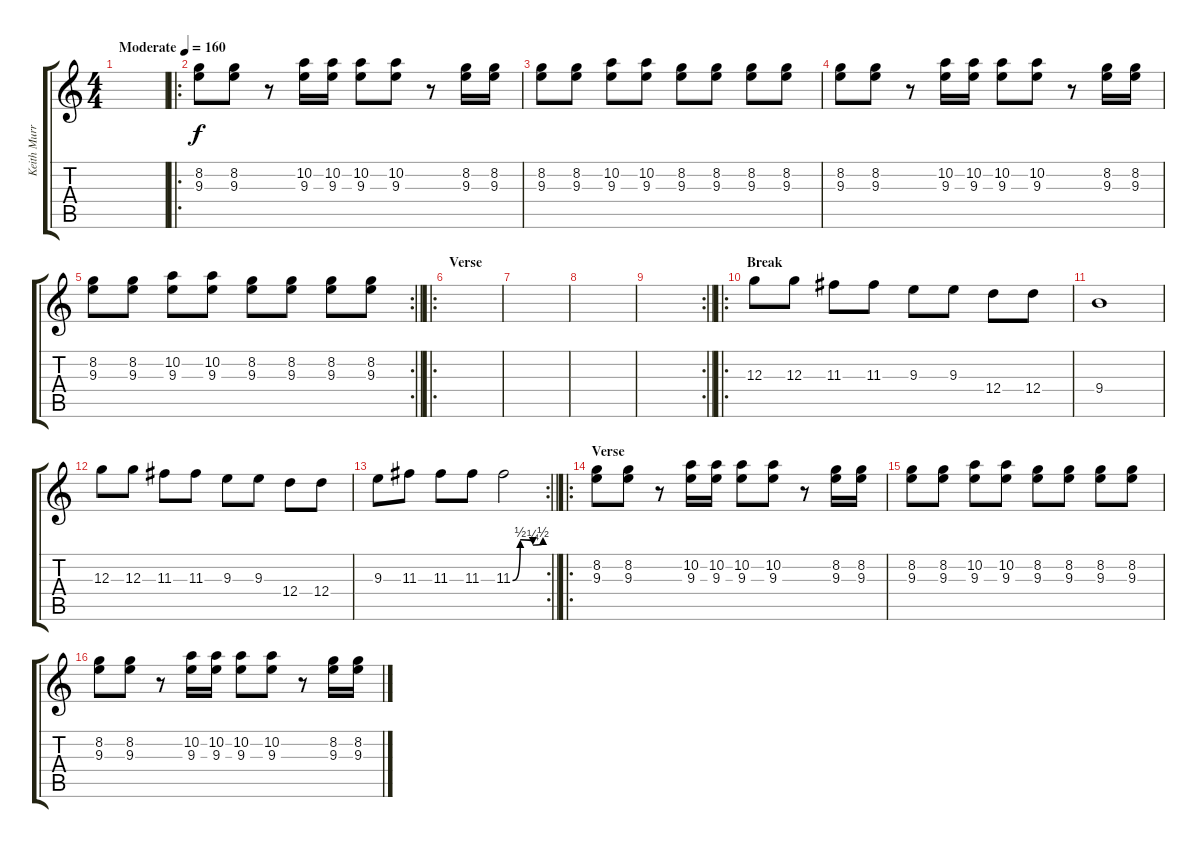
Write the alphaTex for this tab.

\track ("Keith Murray" "Keith Murr") {instrument distortionguitar}
\staff {score tabs}
\tuning (E4 B3 G3 D3 A2 E2) {hide}
\ts (4 4)
\tempo (160 "Moderate")
\clef g2
\ks c
|
\ro
(8.2 9.3).8 (8.2 9.3).8 r.8 (10.2 9.3).16 (10.2 9.3).16 (10.2 9.3).8 (10.2 9.3).8 r.8 (8.2 9.3).16 (8.2 9.3).16 |
(8.2 9.3).8 (8.2 9.3).8 (10.2 9.3).8 (10.2 9.3).8 (8.2 9.3).8 (8.2 9.3).8 (8.2 9.3).8 (8.2 9.3).8 |
(8.2 9.3).8 (8.2 9.3).8 r.8 (10.2 9.3).16 (10.2 9.3).16 (10.2 9.3).8 (10.2 9.3).8 r.8 (8.2 9.3).16 (8.2 9.3).16 |
\rc 2
\barLineRight lightlight
(8.2 9.3).8 (8.2 9.3).8 (10.2 9.3).8 (10.2 9.3).8 (8.2 9.3).8 (8.2 9.3).8 (8.2 9.3).8 (8.2 9.3).8 |
\ro
\section ("" "Verse")
|
|
|
\rc 2
\barLineRight lightlight
|
\ro
\section ("" "Break")
12.3.8 12.3.8 11.3.8 11.3.8 9.3.8 9.3.8 12.4.8 12.4.8 |
9.4.1 |
12.3.8 12.3.8 11.3.8 11.3.8 9.3.8 9.3.8 12.4.8 12.4.8 |
\rc 2
\barLineRight lightlight
9.3.8 11.3.8 11.3.8 11.3.8 11.3{be (custom 0 0 15 2 40 1 60 2)}.2 |
\ro
\section ("" "Verse")
(8.2 9.3).8 (8.2 9.3).8 r.8 (10.2 9.3).16 (10.2 9.3).16 (10.2 9.3).8 (10.2 9.3).8 r.8 (8.2 9.3).16 (8.2 9.3).16 |
(8.2 9.3).8 (8.2 9.3).8 (10.2 9.3).8 (10.2 9.3).8 (8.2 9.3).8 (8.2 9.3).8 (8.2 9.3).8 (8.2 9.3).8 |
(8.2 9.3).8 (8.2 9.3).8 r.8 (10.2 9.3).16 (10.2 9.3).16 (10.2 9.3).8 (10.2 9.3).8 r.8 (8.2 9.3).16 (8.2 9.3).16
